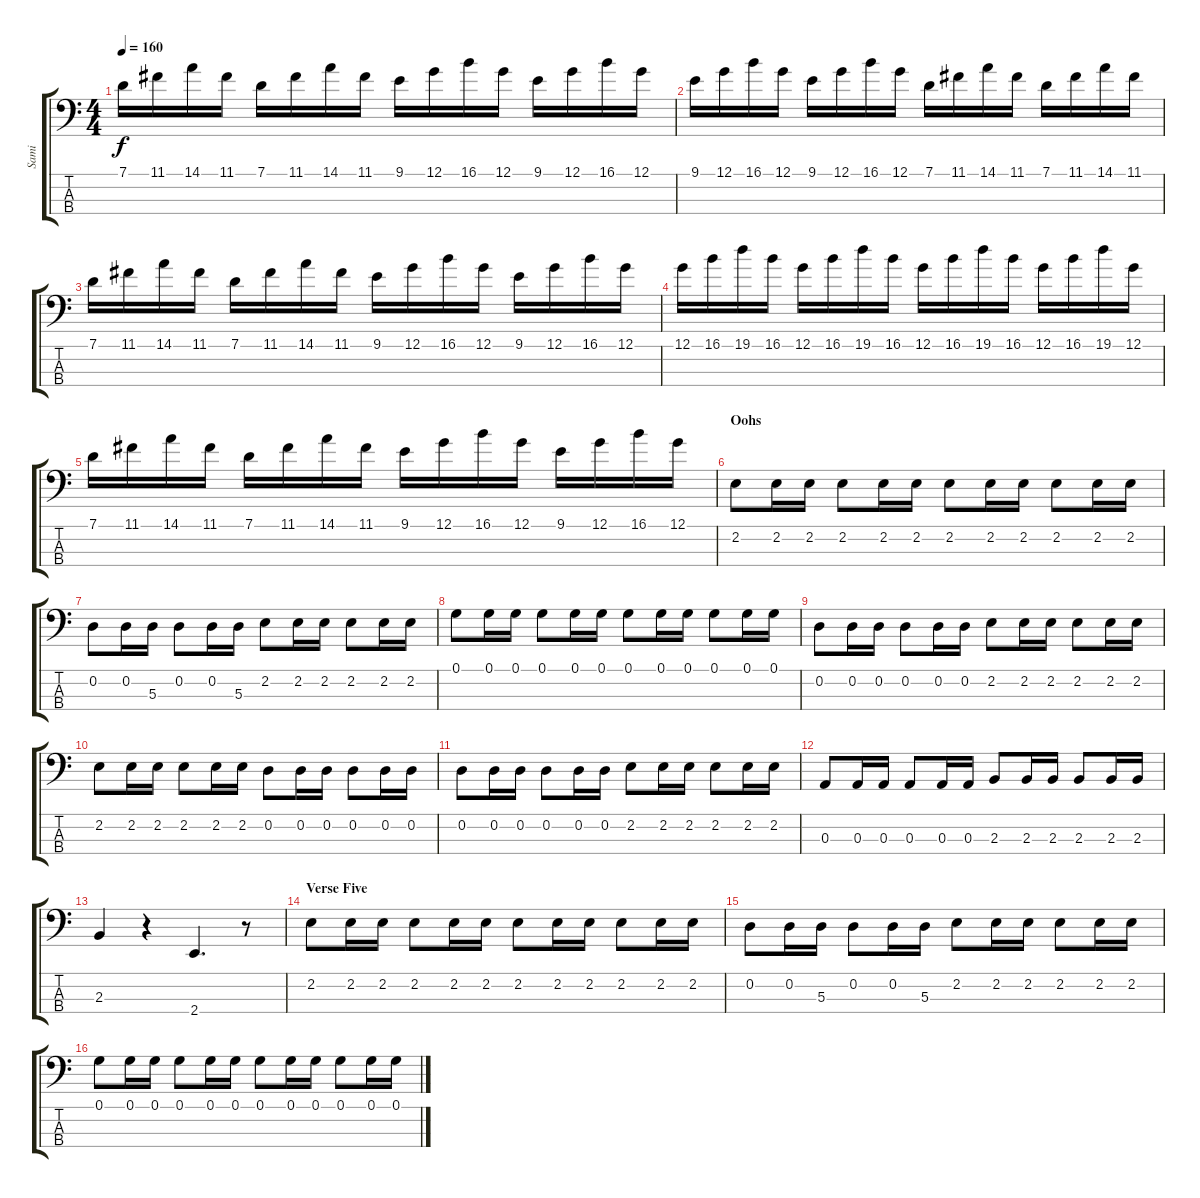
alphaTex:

\track ("Sami" "Sami") {instrument electricbassfinger}
\staff {score tabs}
\tuning (G2 D2 A1 D1) {hide}
\ts (4 4)
\tempo 160
\clef f4
\ks c
7.1.16{dy f} 11.1.16 14.1.16 11.1.16 7.1.16 11.1.16 14.1.16 11.1.16 9.1.16 12.1.16 16.1.16 12.1.16 9.1.16 12.1.16 16.1.16 12.1.16 |
9.1.16 12.1.16 16.1.16 12.1.16 9.1.16 12.1.16 16.1.16 12.1.16 7.1.16 11.1.16 14.1.16 11.1.16 7.1.16 11.1.16 14.1.16 11.1.16 |
7.1.16 11.1.16 14.1.16 11.1.16 7.1.16 11.1.16 14.1.16 11.1.16 9.1.16 12.1.16 16.1.16 12.1.16 9.1.16 12.1.16 16.1.16 12.1.16 |
12.1.16 16.1.16 19.1.16 16.1.16 12.1.16 16.1.16 19.1.16 16.1.16 12.1.16 16.1.16 19.1.16 16.1.16 12.1.16 16.1.16 19.1.16 12.1.16 |
7.1.16 11.1.16 14.1.16 11.1.16 7.1.16 11.1.16 14.1.16 11.1.16 9.1.16 12.1.16 16.1.16 12.1.16 9.1.16 12.1.16 16.1.16 12.1.16 |
\section ("" "Oohs")
2.2.8 2.2.16 2.2.16 2.2.8 2.2.16 2.2.16 2.2.8 2.2.16 2.2.16 2.2.8 2.2.16 2.2.16 |
0.2.8 0.2.16 5.3.16 0.2.8 0.2.16 5.3.16 2.2.8 2.2.16 2.2.16 2.2.8 2.2.16 2.2.16 |
0.1.8 0.1.16 0.1.16 0.1.8 0.1.16 0.1.16 0.1.8 0.1.16 0.1.16 0.1.8 0.1.16 0.1.16 |
0.2.8 0.2.16 0.2.16 0.2.8 0.2.16 0.2.16 2.2.8 2.2.16 2.2.16 2.2.8 2.2.16 2.2.16 |
2.2.8 2.2.16 2.2.16 2.2.8 2.2.16 2.2.16 0.2.8 0.2.16 0.2.16 0.2.8 0.2.16 0.2.16 |
0.2.8 0.2.16 0.2.16 0.2.8 0.2.16 0.2.16 2.2.8 2.2.16 2.2.16 2.2.8 2.2.16 2.2.16 |
0.3.8 0.3.16 0.3.16 0.3.8 0.3.16 0.3.16 2.3.8 2.3.16 2.3.16 2.3.8 2.3.16 2.3.16 |
2.3.4 r.4 2.4.4{d} r.8 |
\section ("" "Verse Five")
2.2.8 2.2.16 2.2.16 2.2.8 2.2.16 2.2.16 2.2.8 2.2.16 2.2.16 2.2.8 2.2.16 2.2.16 |
0.2.8 0.2.16 5.3.16 0.2.8 0.2.16 5.3.16 2.2.8 2.2.16 2.2.16 2.2.8 2.2.16 2.2.16 |
0.1.8 0.1.16 0.1.16 0.1.8 0.1.16 0.1.16 0.1.8 0.1.16 0.1.16 0.1.8 0.1.16 0.1.16
